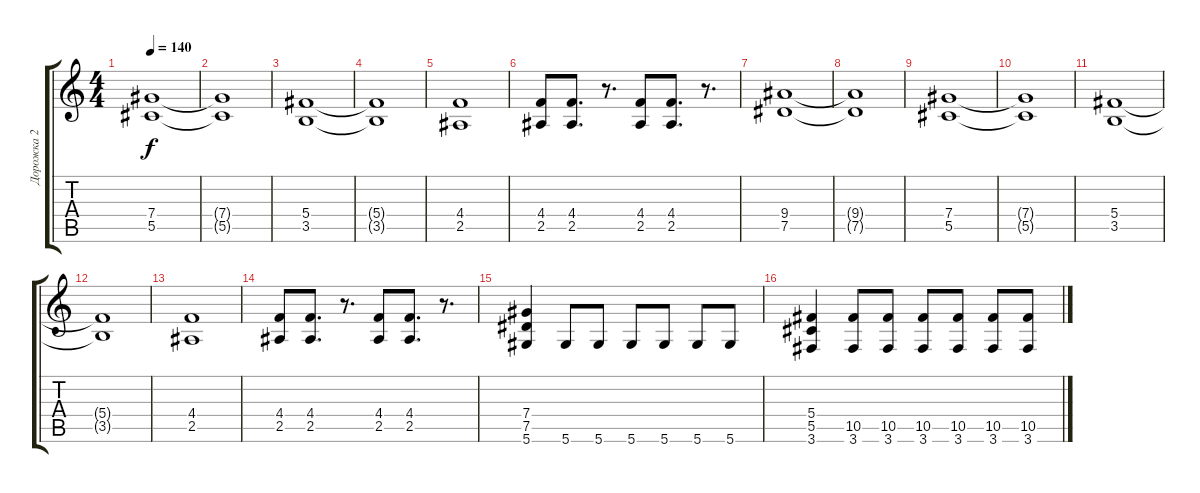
\track ("Дорожка 2" "Дорожка 2") {instrument distortionguitar}
\staff {score tabs}
\tuning (Eb4 Bb3 Gb3 Db3 Ab2 Eb2) {hide}
\ts (4 4)
\tempo 140
\clef g2
\ks c
(7.4 5.5).1{dy f} |
(7.4{t} 5.5{t}).1 |
(5.4 3.5).1 |
(5.4{t} 3.5{t}).1 |
(4.4 2.5).1 |
(4.4 2.5).8 (4.4 2.5).8{d} r.8{d} (4.4 2.5).8 (4.4 2.5).8{d} r.8{d} |
(9.4 7.5).1 |
(9.4{t} 7.5{t}).1 |
(7.4 5.5).1 |
(7.4{t} 5.5{t}).1 |
(5.4 3.5).1 |
(5.4{t} 3.5{t}).1 |
(4.4 2.5).1 |
(4.4 2.5).8 (4.4 2.5).8{d} r.8{d} (4.4 2.5).8 (4.4 2.5).8{d} r.8{d} |
(7.4 7.5 5.6).4 5.6.8 5.6.8 5.6.8 5.6.8 5.6.8 5.6.8 |
(5.4 5.5 3.6).4 (10.5 3.6).8 (10.5 3.6).8 (10.5 3.6).8 (10.5 3.6).8 (10.5 3.6).8 (10.5 3.6).8
